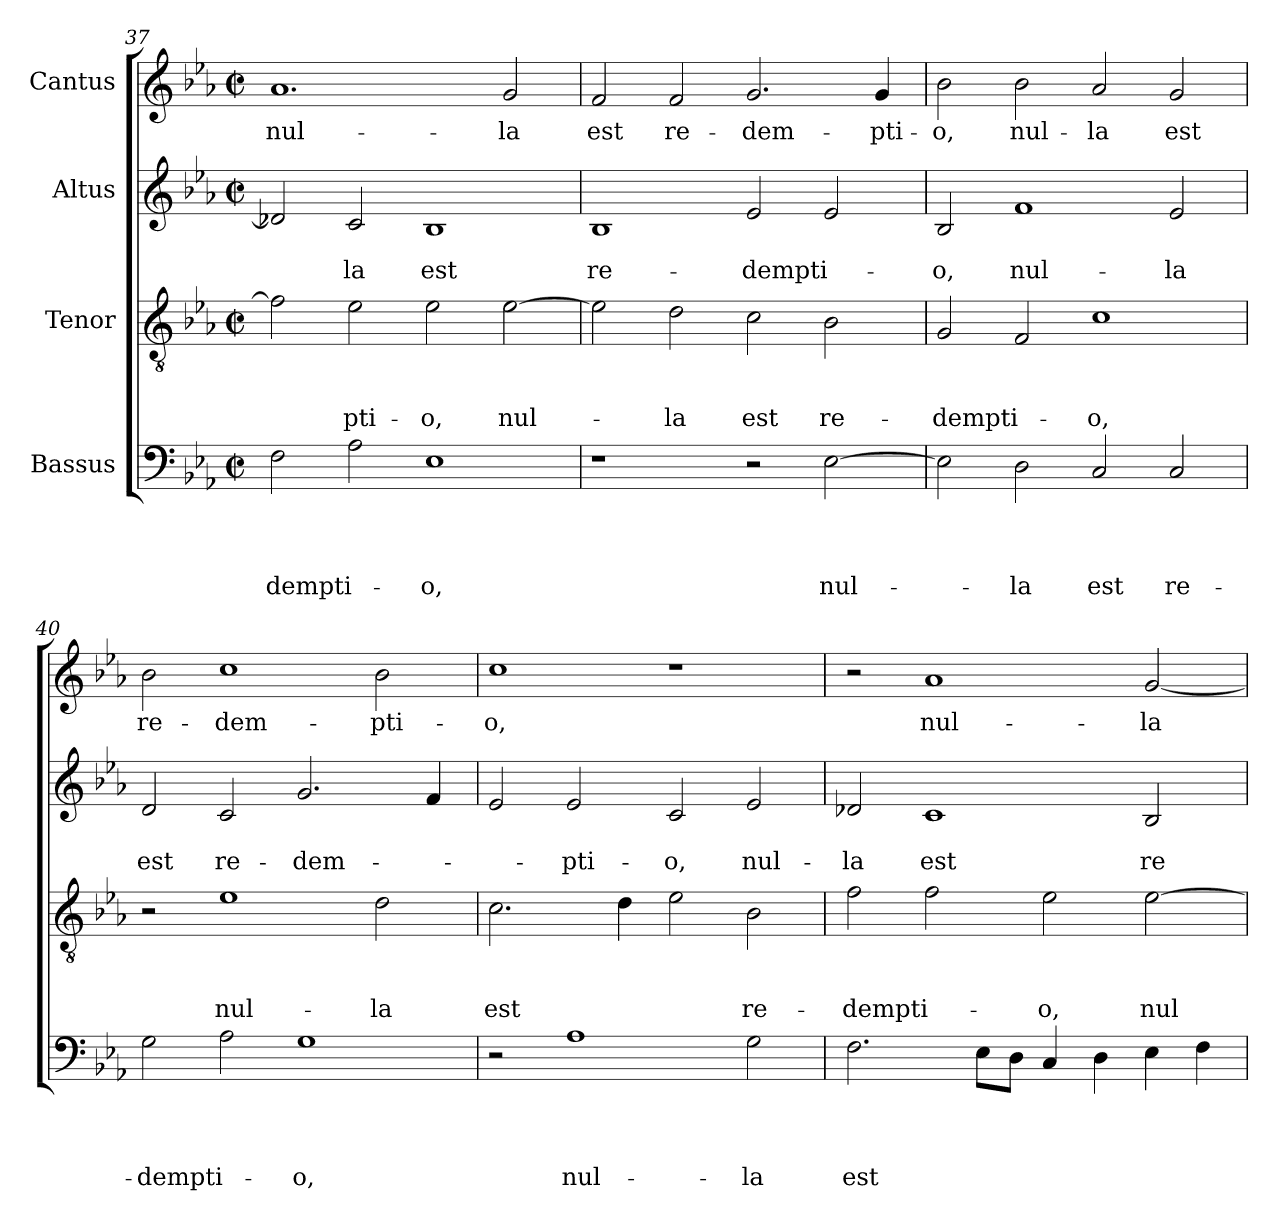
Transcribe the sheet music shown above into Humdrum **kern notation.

**kern	**text	**text	**text	**text	**kern	**text	**text	**text	**kern	**text	**text	**kern	**text
*part4	*part4	*part4	*part4	*part4	*part3	*part3	*part3	*part3	*part2	*part2	*part2	*part1	*part1
*staff4	*staff4	*staff4	*staff4	*staff4	*staff3	*staff3	*staff3	*staff3	*staff2	*staff2	*staff2	*staff1	*staff1
*I"Bassus	*	*	*	*	*I"Tenor	*	*	*	*I"Altus	*	*	*I"Cantus	*
!!LO:PB:g=z
*clefF4	*	*	*	*	*clefGv2	*	*	*	*clefG2	*	*	*clefG2	*
*k[b-e-a-]	*	*	*	*	*k[b-e-a-]	*	*	*	*k[b-e-a-]	*	*	*k[b-e-a-]	*
*E-:	*	*	*	*	*E-:	*	*	*	*E-:	*	*	*E-:	*
*M2/2	*	*	*	*	*M2/2	*	*	*	*M2/2	*	*	*M2/2	*
*met(c|)	*	*	*	*	*met(c|)	*	*	*	*met(c|)	*	*	*met(c|)	*
=37	=37	=37	=37	=37	=37	=37	=37	=37	=37	=37	=37	=37	=37
!	!	!	!	!LO:LY:b	!	!	!	!	!	!	!	!	!LO:LY:b
2F\	.	.	.	-dempti-	2f\]	.	.	.	2d-X/]	.	.	1.a-	nul-
!	!	!	!	!	!	!	!	!LO:LY:b	!	!	!LO:LY:b	!	!
2A-\	.	.	.	.	2e-\	.	.	pti-	2c/	.	la	.	.
!	!	!	!	!LO:LY:b	!	!	!	!LO:LY:b	!	!	!LO:LY:b	!	!
1E-	.	.	.	-o,	2e-\	.	.	-o,	1B-	.	est	.	.
!	!	!	!	!	!	!	!	!LO:LY:b	!	!	!	!	!LO:LY:b
.	.	.	.	.	[>2e-\	.	.	nul-	.	.	.	2g/	-la
=38	=38	=38	=38	=38	=38	=38	=38	=38	=38	=38	=38	=38	=38
!	!	!	!	!	!	!	!	!	!	!	!LO:LY:b	!	!LO:LY:b
1r	.	.	.	.	2e-\]	.	.	.	1B-	.	re-	2f/	est
!	!	!	!	!	!	!	!	!LO:LY:b	!	!	!	!	!LO:LY:b
.	.	.	.	.	2d\	.	.	-la	.	.	.	2f/	re-
!	!	!	!	!	!	!	!	!LO:LY:b	!	!	!LO:LY:b	!	!LO:LY:b
2r	.	.	.	.	2c\	.	.	est	2e-/	.	-dempti-	2.g/	-dem-
!	!	!	!	!LO:LY:b	!	!	!	!LO:LY:b	!	!	!	!	!
[>2E-\	.	.	.	nul-	2B-\	.	.	re-	2e-/	.	.	.	.
!	!	!	!	!	!	!	!	!	!	!	!	!	!LO:LY:b
.	.	.	.	.	.	.	.	.	.	.	.	4g/	-pti-
=39	=39	=39	=39	=39	=39	=39	=39	=39	=39	=39	=39	=39	=39
!	!	!	!	!	!	!	!	!LO:LY:b	!	!	!LO:LY:b	!	!LO:LY:b
2E-\]	.	.	.	.	2G/	.	.	-dempti-	2B-/	.	-o,	2b-\	-o,
!	!	!	!	!LO:LY:b	!	!	!	!	!	!	!LO:LY:b	!	!LO:LY:b
2D\	.	.	.	-la	2F/	.	.	.	1f	.	nul-	2b-\	nul-
!	!	!	!	!LO:LY:b	!	!	!	!LO:LY:b	!	!	!	!	!LO:LY:b
2C/	.	.	.	est	1c	.	.	-o,	.	.	.	2a-/	-la
!	!	!	!	!LO:LY:b	!	!	!	!	!	!	!LO:LY:b	!	!LO:LY:b
2C/	.	.	.	re-	.	.	.	.	2e-/	.	-la	2g/	est
=40	=40	=40	=40	=40	=40	=40	=40	=40	=40	=40	=40	=40	=40
!	!	!	!	!LO:LY:b	!	!	!	!	!	!	!LO:LY:b	!	!LO:LY:b
2G\	.	.	.	-dempti-	2r	.	.	.	2d/	.	est	2b-\	re-
!	!	!	!	!	!	!	!	!LO:LY:b	!	!	!LO:LY:b	!	!LO:LY:b
2A-\	.	.	.	.	1e-	.	.	nul-	2c/	.	re-	1cc	-dem-
!	!	!	!	!LO:LY:b	!	!	!	!	!	!	!LO:LY:b	!	!
1G	.	.	.	-o,	.	.	.	.	2.g/	.	-dem-	.	.
!	!	!	!	!	!	!	!	!LO:LY:b	!	!	!	!	!LO:LY:b
.	.	.	.	.	2d\	.	.	-la	.	.	.	2b-\	-pti-
.	.	.	.	.	.	.	.	.	4f/	.	.	.	.
=41	=41	=41	=41	=41	=41	=41	=41	=41	=41	=41	=41	=41	=41
!	!	!	!	!	!	!	!	!LO:LY:b	!	!	!	!	!LO:LY:b
2r	.	.	.	.	2.c\	.	.	est	2e-/	.	.	1cc	-o,
!	!	!	!	!LO:LY:b	!	!	!	!	!	!	!LO:LY:b	!	!
1A-	.	.	.	nul-	.	.	.	.	2e-/	.	-pti-	.	.
.	.	.	.	.	4d\	.	.	.	.	.	.	.	.
!	!	!	!	!	!	!	!	!	!	!	!LO:LY:b	!	!
.	.	.	.	.	2e-\	.	.	.	2c/	.	-o,	1r	.
!	!	!	!	!LO:LY:b	!	!	!	!LO:LY:b	!	!	!LO:LY:b	!	!
2G\	.	.	.	-la	2B-\	.	.	re-	2e-/	.	nul-	.	.
=42	=42	=42	=42	=42	=42	=42	=42	=42	=42	=42	=42	=42	=42
!	!	!	!	!LO:LY:b	!	!	!	!LO:LY:b	!	!	!LO:LY:b	!	!
2.F\	.	.	.	est	2f\	.	.	-dempti-	2d-X/	.	-la	2r	.
!	!	!	!	!	!	!	!	!	!	!	!LO:LY:b	!	!LO:LY:b
.	.	.	.	.	2f\	.	.	.	1c	.	est	1a-	nul-
8E-\L	.	.	.	.	.	.	.	.	.	.	.	.	.
8D\J	.	.	.	.	.	.	.	.	.	.	.	.	.
!	!	!	!	!	!	!	!	!LO:LY:b	!	!	!	!	!
4C/	.	.	.	.	2e-\	.	.	-o,	.	.	.	.	.
4D\	.	.	.	.	.	.	.	.	.	.	.	.	.
!	!	!	!	!	!	!	!	!LO:LY:b	!	!	!LO:LY:b	!	!LO:LY:b
4E-\	.	.	.	.	[<2e-\	.	.	nul-	2B-/	.	re-	[<2g/	-la
4F\	.	.	.	.	.	.	.	.	.	.	.	.	.
=	=	=	=	=	=	=	=	=	=	=	=	=	=
*-	*-	*-	*-	*-	*-	*-	*-	*-	*-	*-	*-	*-	*-
